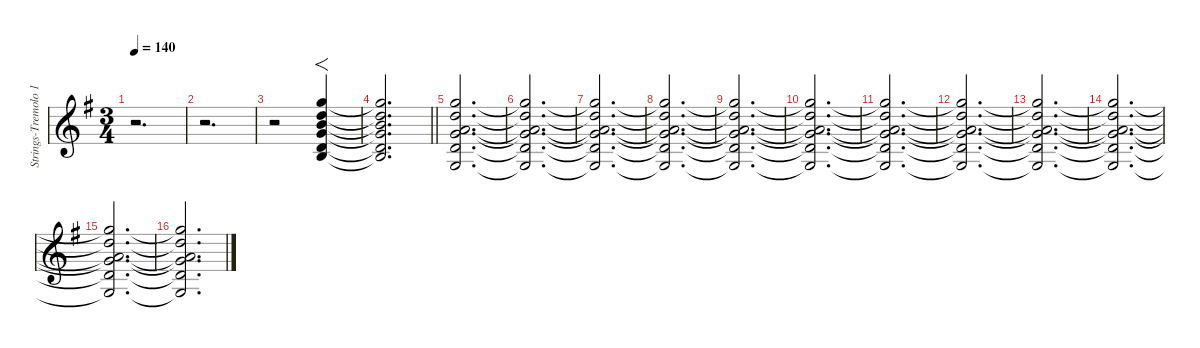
\defaultSystemsLayout 8
\hideDynamics
\bracketExtendMode groupsimilarinstruments
\firstSystemTrackNameMode fullname
\otherSystemsTrackNameOrientation horizontal
\track ("Strings-Tremolo 1" "vln.") {defaultSystemsLayout 16 instrument tremolostrings}
\staff {score}
\tuning (E4 B3 G3 D3 A2 E2)
\ts (3 4)
\beaming (8 2 2 2)
\tempo 140
\clef g2
\ks g
r.2{d dy mf instrument tremolostrings beam Down} |
r.2{d beam Down} |
r.2{beam Down} (15.1{acc forcenatural} 15.2{acc forcenatural} 16.3{acc forcenatural} 17.4{acc forcenatural} 17.5{acc forcenatural} 19.6{acc forcenatural}).4{f beam Up} |
\barLineRight lightlight
(15.1{t acc forcenatural} 15.2{t acc forcenatural} 16.3{t acc forcenatural} 17.4{t acc forcenatural} 17.5{t acc forcenatural} 19.6{t acc forcenatural}).2{d dy f beam Up} |
(15.1{acc forcenatural} 15.2{acc forcenatural} 14.3{acc forcenatural} 17.4{acc forcenatural} 17.5{acc forcenatural} 15.6{acc forcenatural}).2{d dy mf beam Up} |
(15.1{t acc forcenatural} 15.2{t acc forcenatural} 14.3{t acc forcenatural} 17.4{t acc forcenatural} 17.5{t acc forcenatural} 15.6{t acc forcenatural}).2{d dy f beam Up} |
(15.1{t acc forcenatural} 15.2{t acc forcenatural} 14.3{t acc forcenatural} 17.4{t acc forcenatural} 17.5{t acc forcenatural} 15.6{t acc forcenatural}).2{d beam Up} |
(15.1{t acc forcenatural} 15.2{t acc forcenatural} 14.3{t acc forcenatural} 17.4{t acc forcenatural} 17.5{t acc forcenatural} 15.6{t acc forcenatural}).2{d beam Up} |
(15.1{t acc forcenatural} 15.2{t acc forcenatural} 14.3{t acc forcenatural} 17.4{t acc forcenatural} 17.5{t acc forcenatural} 15.6{t acc forcenatural}).2{d beam Up} |
(15.1{t acc forcenatural} 15.2{t acc forcenatural} 14.3{t acc forcenatural} 17.4{t acc forcenatural} 17.5{t acc forcenatural} 15.6{t acc forcenatural}).2{d beam Up} |
(15.1{t acc forcenatural} 15.2{t acc forcenatural} 14.3{t acc forcenatural} 17.4{t acc forcenatural} 17.5{t acc forcenatural} 15.6{t acc forcenatural}).2{d beam Up} |
(15.1{t acc forcenatural} 15.2{t acc forcenatural} 14.3{t acc forcenatural} 17.4{t acc forcenatural} 17.5{t acc forcenatural} 15.6{t acc forcenatural}).2{d beam Up} |
(15.1{t acc forcenatural} 15.2{t acc forcenatural} 14.3{t acc forcenatural} 17.4{t acc forcenatural} 17.5{t acc forcenatural} 15.6{t acc forcenatural}).2{d beam Up} |
(15.1{t acc forcenatural} 15.2{t acc forcenatural} 14.3{t acc forcenatural} 17.4{t acc forcenatural} 17.5{t acc forcenatural} 15.6{t acc forcenatural}).2{d beam Up} |
(15.1{t acc forcenatural} 15.2{t acc forcenatural} 14.3{t acc forcenatural} 17.4{t acc forcenatural} 17.5{t acc forcenatural} 15.6{t acc forcenatural}).2{d beam Up} |
(15.1{t acc forcenatural} 15.2{t acc forcenatural} 14.3{t acc forcenatural} 17.4{t acc forcenatural} 17.5{t acc forcenatural} 15.6{t acc forcenatural}).2{d beam Up}
